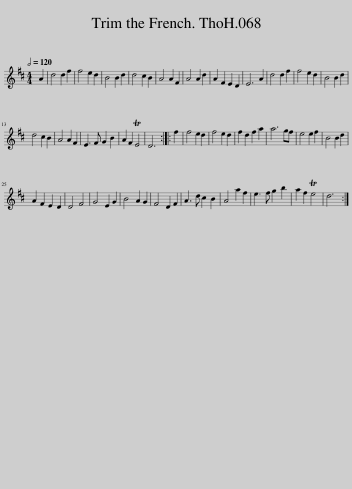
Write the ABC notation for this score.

X:1
L:1/8
Q:1/2=120
M:4/4
I:linebreak $
K:D
V:1 treble
V:1
 A2 | d4 d2 f2 | f4 e2 d2 | B4 B2 d2 | d4 c2 B2 | %5
 A4 A2 F2 | A4 A2 d2 | A2 F2 E2 D2 | E6 A2 | d4 d2 f2 | %10
 f4 e2 d2 | B4 B2 d2 |$ d4 c2 B2 | A4 A2 F2 | E3 F G2 B2 | %15
 A2 F2 TE4 | D6 :: f2 | f4 e2 d2 | f4 e2 d2 | %20
 f2 d2 f2 a2 | a6 gf | e4 e2 f2 | B4 B2 d2 |$ A2 F2 E2 D2 | %25
 D4 F4 | G4 E2 G2 | B4 A2 G2 | F4 D2 F2 | A3 d c2 B2 | %30
 A4 a2 f2 | e3 f g2 b2 | a2 f2 Te4 | d6 :| %34
